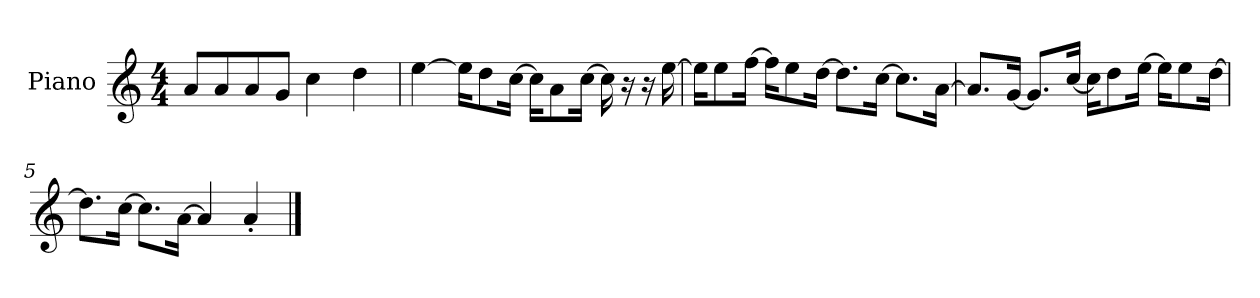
**kern
*part1
*staff1
*I"Piano
*I'P-no
*clefG2
*k[]
*M4/4
*MM90
=1
8a/L
8a/
8a/
8g/J
4cc\
4dd\
=2
[4ee\
16ee\KL]
8dd\
[16cc\Jk
16cc\KL]
8a\
[16cc\Jk
16cc\]
16r
16r
[16ee\
=3
16ee\KL]
8ee\
[16ff\Jk
16ff\KL]
8ee\
[16dd\Jk
8.dd\L]
[16cc\Jk
8.cc\L]
[16a\Jk
=4
8.a/L]
[16g/Jk
8.g/L]
[16cc/Jk
16cc\KL]
8dd\
[16ee\Jk
16ee\KL]
8ee\
[16dd\Jk
!!LO:LB:g=z
=5
8.dd\L]
[16cc\Jk
8.cc\L]
[16a\Jk
4a/]
4a'/
==
*-
